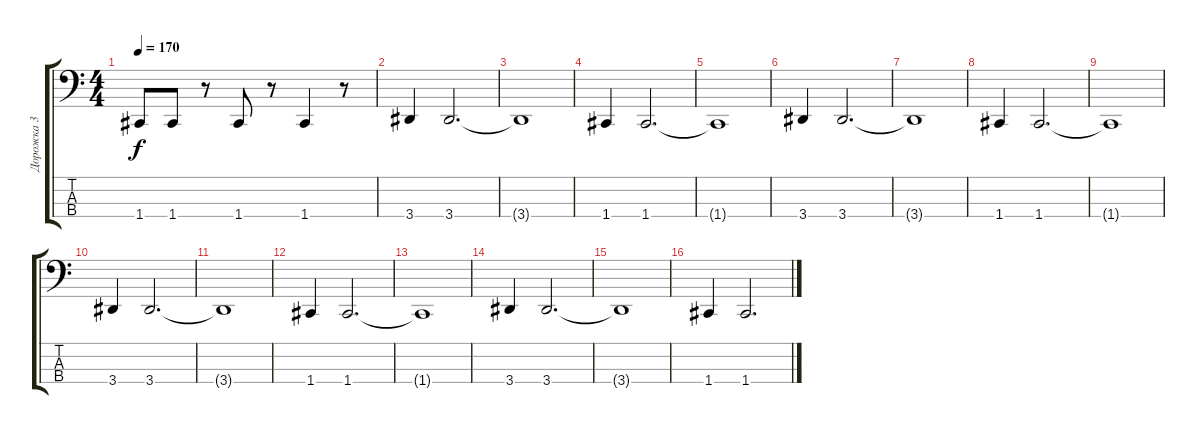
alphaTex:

\track ("Дорожка 3" "Дорожка 3") {instrument electricbassfinger}
\staff {score tabs}
\tuning (F2 C2 G1 C1) {hide}
\ts (4 4)
\tempo 170
\clef f4
\ks c
1.4.8{dy f} 1.4.8 r.8 1.4.8 r.8 1.4.4 r.8 |
3.4.4 3.4.2{d} |
3.4{t}.1 |
1.4.4 1.4.2{d} |
1.4{t}.1 |
3.4.4 3.4.2{d} |
3.4{t}.1 |
1.4.4 1.4.2{d} |
1.4{t}.1 |
3.4.4 3.4.2{d} |
3.4{t}.1 |
1.4.4 1.4.2{d} |
1.4{t}.1 |
3.4.4 3.4.2{d} |
3.4{t}.1 |
1.4.4 1.4.2{d}
